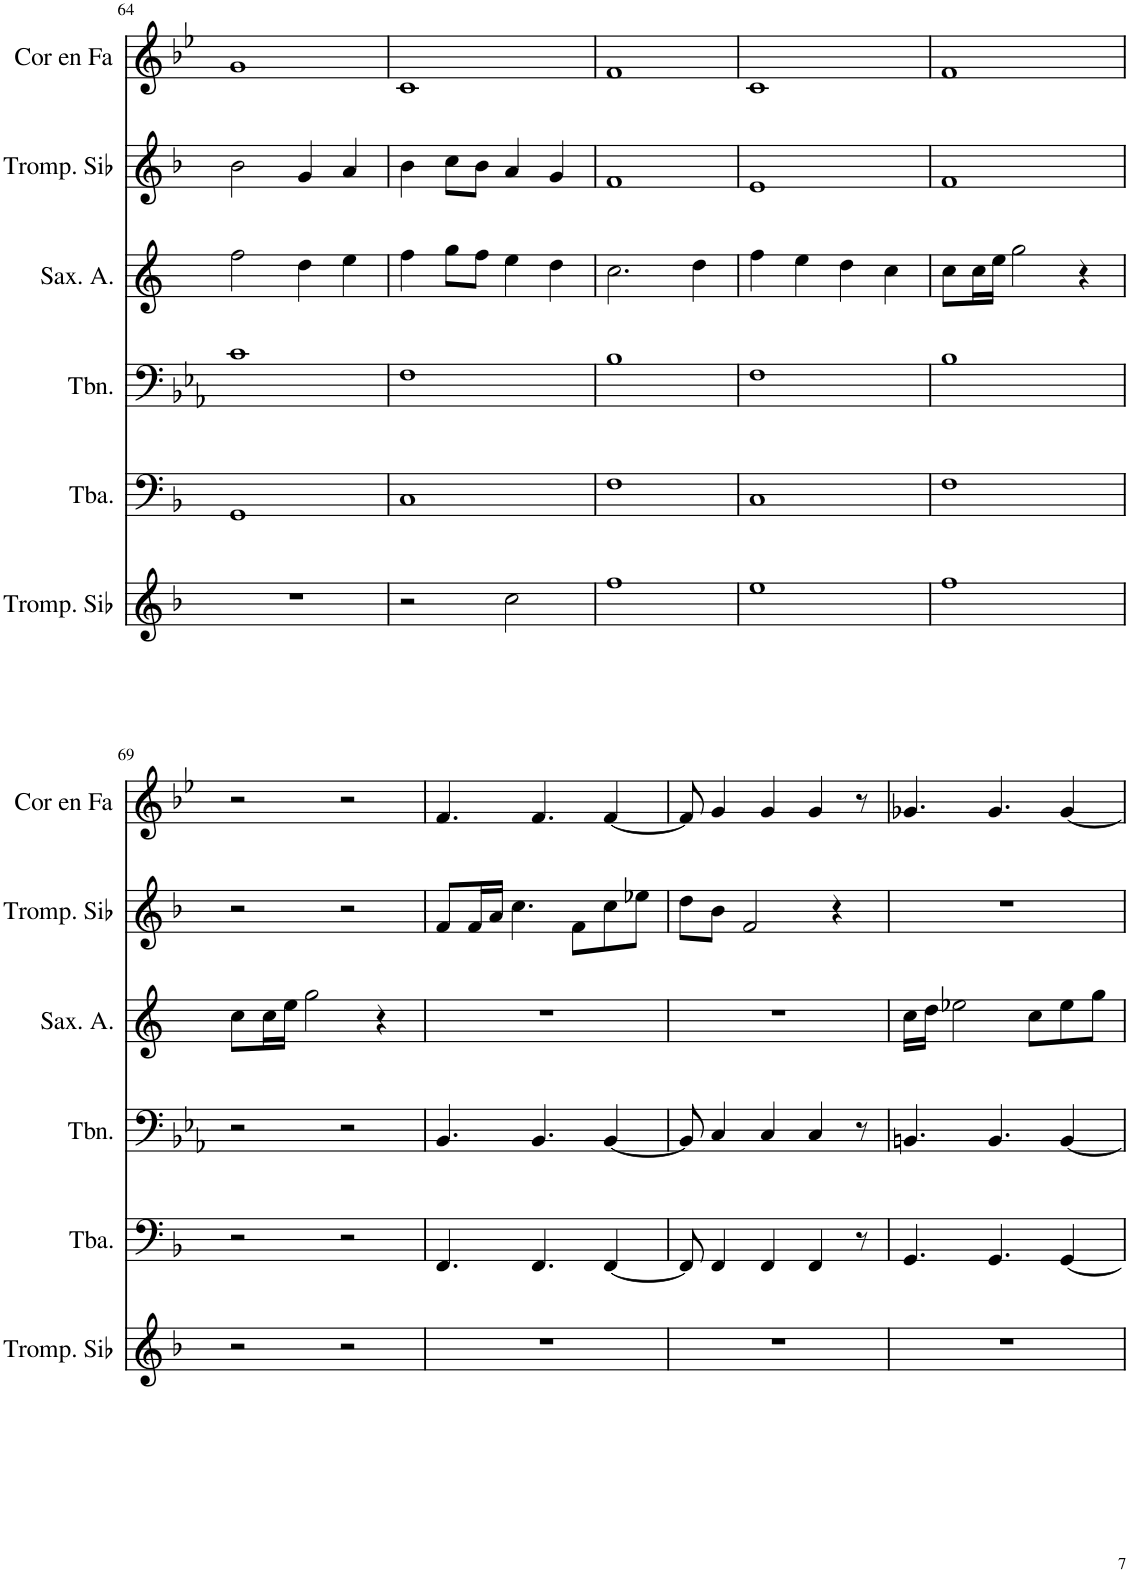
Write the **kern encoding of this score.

**kern	**kern	**kern	**kern	**kern	**kern
*part6	*part5	*part4	*part3	*part2	*part1
*staff6	*staff5	*staff4	*staff3	*staff2	*staff1
*I"Trompette en Sib	*I"Tuba	*I"Trombone	*I"Saxophone Alto	*I"Trompette en Sib	*I"Cor en Fa
*I'Tromp. Sib	*I'Tba.	*I'Tbn.	*I'Sax. A.	*I'Tromp. Sib	*I'Cor en Fa
!!LO:PB:g=z
*clefG2	*clefF4	*clefF4	*clefG2	*clefG2	*clefG2
*Trd1c2	*Trd1c2	*	*Trd5c9	*Trd1c2	*Trd4c7
*k[b-]	*k[b-]	*k[b-e-a-]	*k[]	*k[b-]	*k[b-e-]
*M4/4	*M4/4	*M4/4	*M4/4	*M4/4	*M4/4
=64	=64	=64	=64	=64	=64
1r	1GG	1c	2ff\	2b-\	1g
.	.	.	4dd\	4g/	.
.	.	.	4ee\	4a/	.
=65	=65	=65	=65	=65	=65
2r	1C	1F	4ff\	4b-\	1c
.	.	.	8gg\L	8cc\L	.
.	.	.	8ff\J	8b-\J	.
2cc\	.	.	4ee\	4a/	.
.	.	.	4dd\	4g/	.
=66	=66	=66	=66	=66	=66
1ff	1F	1B-	2.cc\	1f	1f
.	.	.	4dd\	.	.
=67	=67	=67	=67	=67	=67
1ee	1C	1F	4ff\	1e	1c
.	.	.	4ee\	.	.
.	.	.	4dd\	.	.
.	.	.	4cc\	.	.
=68	=68	=68	=68	=68	=68
1ff	1F	1B-	8cc\L	1f	1f
.	.	.	16cc\L	.	.
.	.	.	16ee\JJ	.	.
.	.	.	2gg\	.	.
.	.	.	4r	.	.
!!LO:LB:g=z
=69	=69	=69	=69	=69	=69
2r	2r	2r	8cc\L	2r	2r
.	.	.	16cc\L	.	.
.	.	.	16ee\JJ	.	.
.	.	.	2gg\	.	.
2r	2r	2r	.	2r	2r
.	.	.	4r	.	.
=70	=70	=70	=70	=70	=70
1r	4.FF/	4.BB-/	1r	8f/L	4.f/
.	.	.	.	16f/L	.
.	.	.	.	16a/JJ	.
.	.	.	.	4.cc\	.
.	4.FF/	4.BB-/	.	.	4.f/
.	.	.	.	8f\L	.
.	[4FF/	[4BB-/	.	8cc\	[4f/
.	.	.	.	8ee-X\J	.
=71	=71	=71	=71	=71	=71
1r	8FF/]	8BB-/]	1r	8dd\L	8f/]
.	4FF/	4C/	.	8b-\J	4g/
.	.	.	.	2f/	.
.	4FF/	4C/	.	.	4g/
.	4FF/	4C/	.	.	4g/
.	.	.	.	4r	.
.	8r	8r	.	.	8r
=72	=72	=72	=72	=72	=72
1r	4.GG/	4.BBn/	16cc\LL	1r	4.g-X/
.	.	.	16dd\JJ	.	.
.	.	.	2ee-X\	.	.
.	4.GG/	4.BB/	.	.	4.g-/
.	.	.	8cc\L	.	.
.	[4GG/	[4BB/	8ee-\	.	[4g-/
.	.	.	8gg\J	.	.
=	=	=	=	=	=
*-	*-	*-	*-	*-	*-
